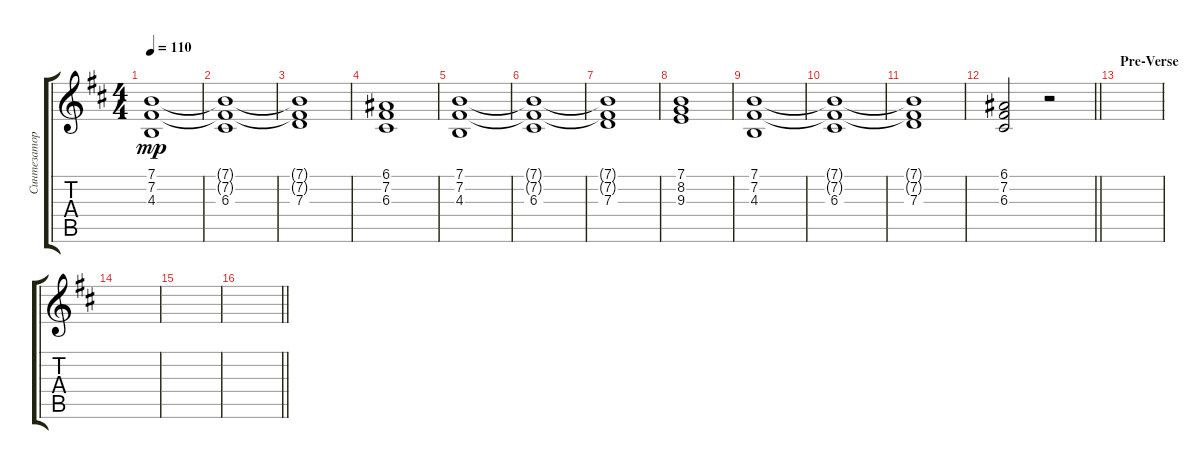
\track ("Синтезатор" "Синтезатор") {instrument stringensemble1}
\staff {score tabs}
\tuning (E4 B3 G3 D3 A2 E2) {hide}
\ts (4 4)
\tempo 110
\clef g2
\ks bminor
(7.1 7.2 4.3).1{dy mp} |
(7.1{t} 7.2{t} 6.3).1 |
(7.1{t} 7.2{t} 7.3).1 |
(6.1 7.2 6.3).1 |
(7.1 7.2 4.3).1 |
(7.1{t} 7.2{t} 6.3).1 |
(7.1{t} 7.2{t} 7.3).1 |
(7.1 8.2 9.3).1 |
(7.1 7.2 4.3).1 |
(7.1{t} 7.2{t} 6.3).1 |
(7.1{t} 7.2{t} 7.3).1 |
\barLineRight lightlight
(6.1 7.2 6.3).2 r.2 |
\section ("" "Pre-Verse")
|
|
|
\barLineRight lightlight
